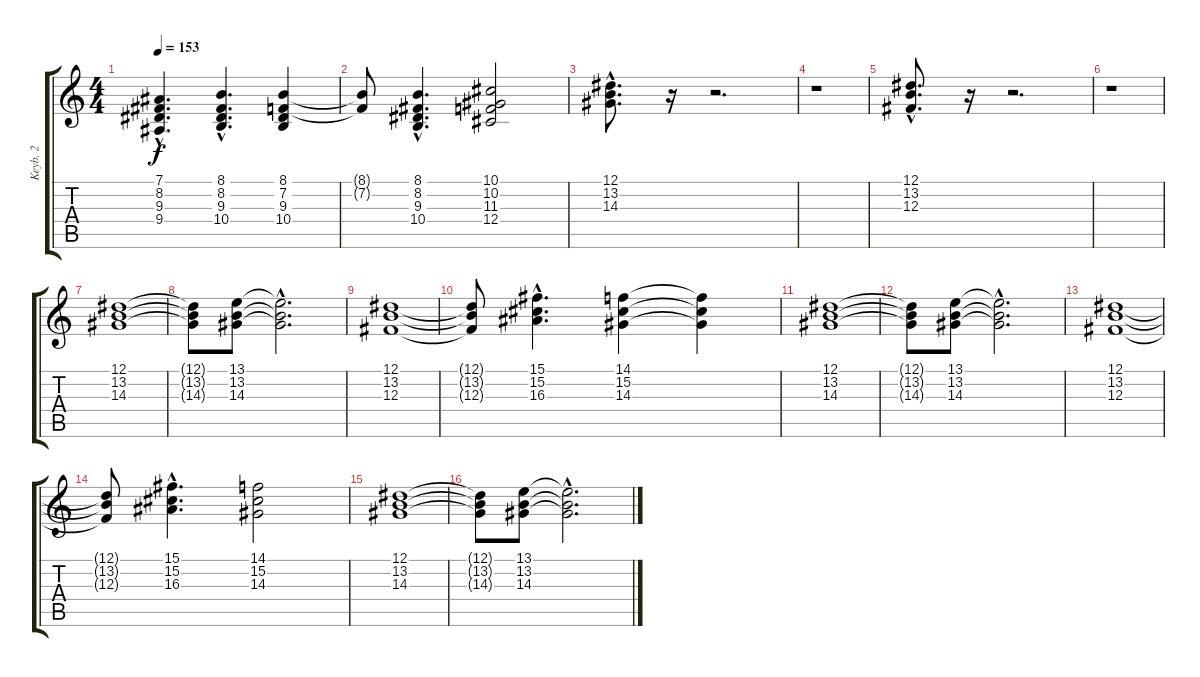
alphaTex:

\track ("Keyb. 2" "Keyb. 2") {instrument stringensemble1}
\staff {score tabs}
\tuning (Eb4 Bb3 Gb3 Db3 Ab2 Eb2) {hide}
\ts (4 4)
\tempo 153
\clef g2
\ks c
(7.1{hac} 8.2{hac} 9.3{hac} 9.4{hac}).4{d dy f} (8.1{hac} 8.2{hac} 9.3{hac} 10.4{hac}).4{d} (8.1 7.2 9.3 10.4).4 |
(8.1{t} 7.2{t}).8 (8.1{hac} 8.2{hac} 9.3{hac} 10.4{hac}).4{d} (10.1 10.2 11.3 12.4).2 |
(12.1{hac} 13.2{hac} 14.3{hac}).8{d} r.16 r.2{d} |
r.1 |
(12.1{hac} 13.2{hac} 12.3{hac}).8{d} r.16 r.2{d} |
r.1 |
(12.1 13.2 14.3).1 |
(12.1{t} 13.2{t} 14.3{t}).8 (13.1 13.2 14.3).8 (13.1{hac t} 13.2{hac t} 14.3{hac t}).2{d} |
(12.1 13.2 12.3).1 |
(12.1{t} 13.2{t} 12.3{t}).8 (15.1{hac} 15.2{hac} 16.3{hac}).4{d} (14.1 15.2 14.3).4 (14.1{t} 15.2{t} 14.3{t}).4 |
(12.1 13.2 14.3).1 |
(12.1{t} 13.2{t} 14.3{t}).8 (13.1 13.2 14.3).8 (13.1{hac t} 13.2{hac t} 14.3{hac t}).2{d} |
(12.1 13.2 12.3).1 |
(12.1{t} 13.2{t} 12.3{t}).8 (15.1{hac} 15.2{hac} 16.3{hac}).4{d} (14.1 15.2 14.3).2 |
(12.1 13.2 14.3).1 |
(12.1{t} 13.2{t} 14.3{t}).8 (13.1 13.2 14.3).8 (13.1{hac t} 13.2{hac t} 14.3{hac t}).2{d}
